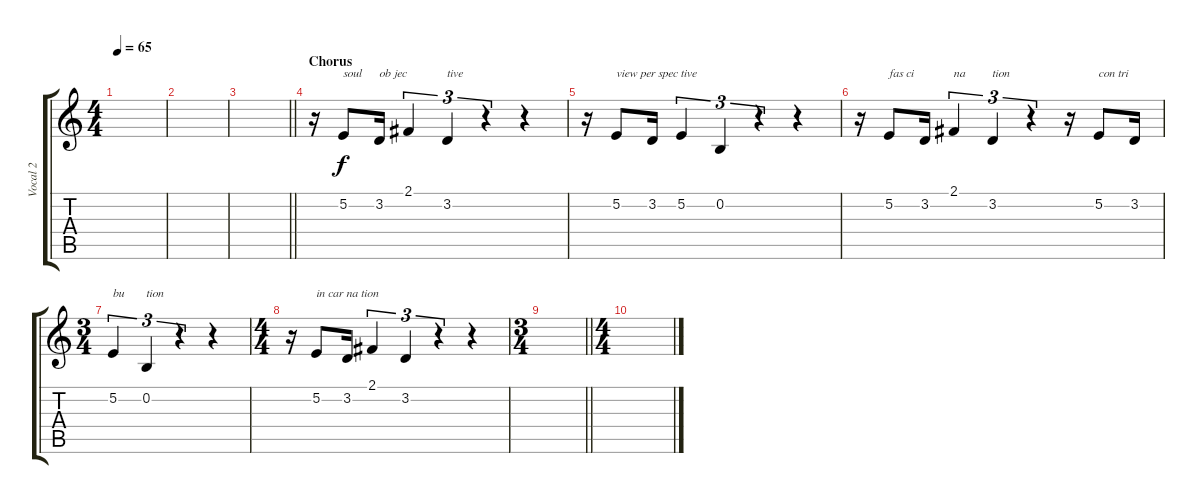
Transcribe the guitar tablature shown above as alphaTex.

\track ("Vocal 2" "Vocal 2") {instrument brightacousticpiano}
\staff {score tabs}
\tuning (E4 B3 G3 D3 A2 E2) {hide}
\ts (4 4)
\tempo 65
\clef g2
\ks c
|
|
\barLineRight lightlight
|
\section ("" "Chorus")
r.16 5.2.8{txt "soul"} 3.2.16{txt "ob jec"} 2.1.4{tu (3 2)} 3.2.4{tu (3 2) txt "tive"} r.4{tu (3 2)} r.4 |
r.16 5.2.8{txt "view per spec tive"} 3.2.16 5.2.4{tu (3 2)} 0.2.4{tu (3 2)} r.4{tu (3 2)} r.4 |
r.16 5.2.8{txt "fas ci"} 3.2.16 2.1.4{tu (3 2) txt "na"} 3.2.4{tu (3 2) txt "tion"} r.4{tu (3 2)} r.16 5.2.8{txt "con tri"} 3.2.16 |
\ts (3 4)
5.2.4{tu (3 2) txt "bu"} 0.2.4{tu (3 2) txt "tion"} r.4{tu (3 2)} r.4 |
\ts (4 4)
r.16 5.2.8{txt "in car na tion"} 3.2.16 2.1.4{tu (3 2)} 3.2.4{tu (3 2)} r.4{tu (3 2)} r.4 |
\ts (3 4)
\barLineRight lightlight
|
\ts (4 4)
